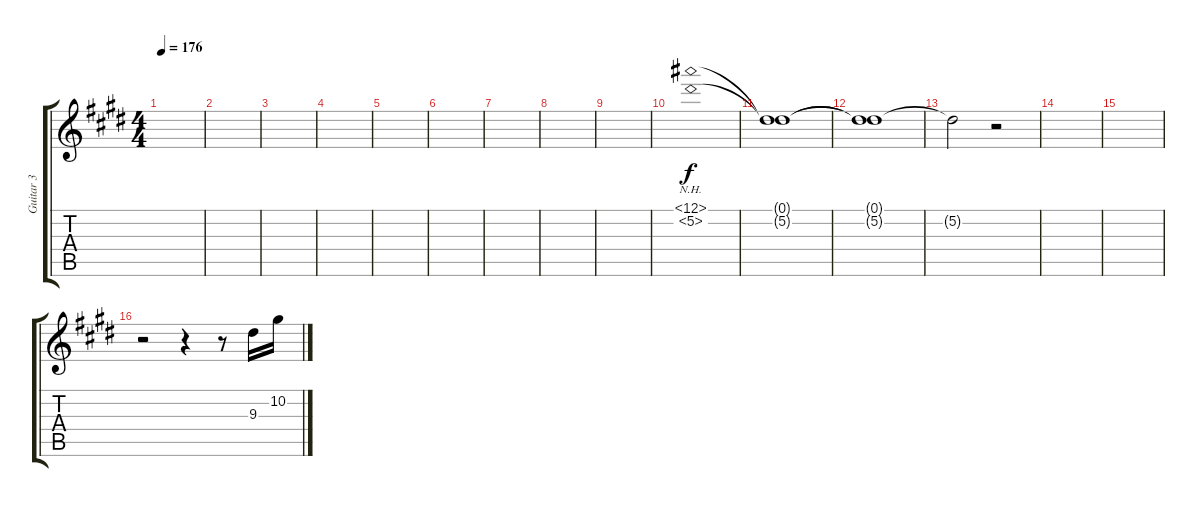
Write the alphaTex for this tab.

\track ("Guitar 3" "Guitar 3") {instrument overdrivenguitar}
\staff {score tabs}
\tuning (Eb4 Bb3 Gb3 Db3 Ab2 Eb2) {hide}
\ts (4 4)
\tempo 176
\clef g2
\ks e
|
|
|
|
|
|
|
|
|
(0.1{nh} 5.2{nh}).1 |
(0.1{t} 5.2{t}).1 |
(0.1{t} 5.2{t}).1 |
5.2{t}.2 r.2 |
|
|
r.2 r.4 r.8 9.3.16 10.2.16
